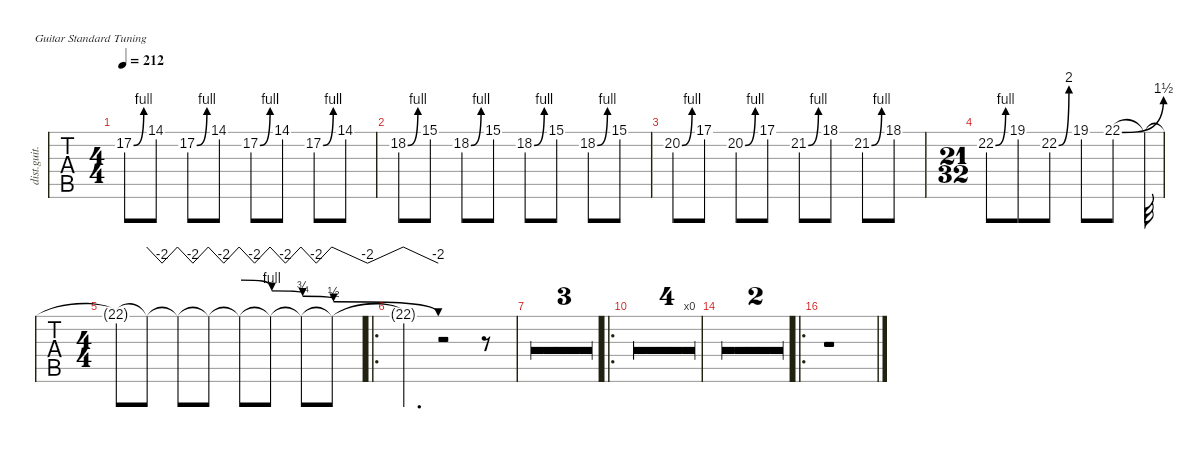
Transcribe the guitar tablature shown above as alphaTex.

\defaultSystemsLayout 4
\hideDynamics
\bracketExtendMode nobrackets
\track ("Lead / Rhythm Extras" "dist.guit.") {defaultSystemsLayout 4 multiBarRest instrument distortionguitar}
\staff {tabs}
\tuning (E4 B3 G3 D3 A2 E2)
\ts (4 4)
\beaming (8 2 2 2 2)
\tempo 212
\clef g2
\ks c
17.2{be (bend 0 0 32.4 4)}.8{dy mf} 14.1{acc #}.8 17.2{be (bend 0 0 32.4 4)}.8 14.1{acc #}.8 17.2{be (bend 0 0 32.4 4)}.8 14.1{acc #}.8 17.2{be (bend 0 0 32.4 4)}.8 14.1{acc #}.8 |
18.2{be (bend 0 0 32.4 4)}.8 15.1.8 18.2{be (bend 0 0 32.4 4)}.8 15.1.8 18.2{be (bend 0 0 32.4 4)}.8 15.1.8 18.2{be (bend 0 0 32.4 4)}.8 15.1.8 |
20.2{be (bend 0 0 32.4 4)}.8 17.1.8 20.2{be (bend 0 0 32.4 4)}.8 17.1.8 21.2{be (bend 0 0 32.4 4) acc #}.8 18.1{acc #}.8 21.2{be (bend 0 0 32.4 4) acc #}.8 18.1{acc #}.8 |
\ts (21 32)
\beaming (8 3 2)
22.2{be (bend 0 0 34.8 4)}.8 19.1.8 22.2{be (bend 0 0 59.4 8)}.8 19.1.8 22.1{be (bend 0 0 9.6 6)}.8 22.1{t}.32 |
\ts (4 4)
\beaming (8 2 2 2 2)
22.1{t}.8 22.1{t}.8{tbe (dip default 0 0 15 -8 30 0)} 22.1{t}.8{tbe (dip default 0 0 15 -8 30 0)} 22.1{t}.8{tbe (dip default 0 0 15 -8 30 0)} 22.1{be (prebendrelease 0 6 59.4 4) t}.8{tbe (dip default 0 0 15 -8 30 0)} 22.1{be (release 0 4 59.4 3) t}.8{tbe (dip default 0 0 15 -8 30 0)} 22.1{be (release 0 3 59.4 2) t}.8{tbe (dip default 0 0 15 -8 30 0)} 22.1{be (release 0 2 25.8 0) t}.8{tbe (dip default 0 0 15 -8 30 0)} |
\ro
22.1{t}.4{d tbe (dive default 0 0 59.4 -8)} r.2 r.8 |
r.1 |
r.1 |
\rc 2
r.1 |
\ro
r.1 |
r.1 |
r.1 |
\rc 4
r.1 |
r.1 |
r.1 |
\ro
r.1
